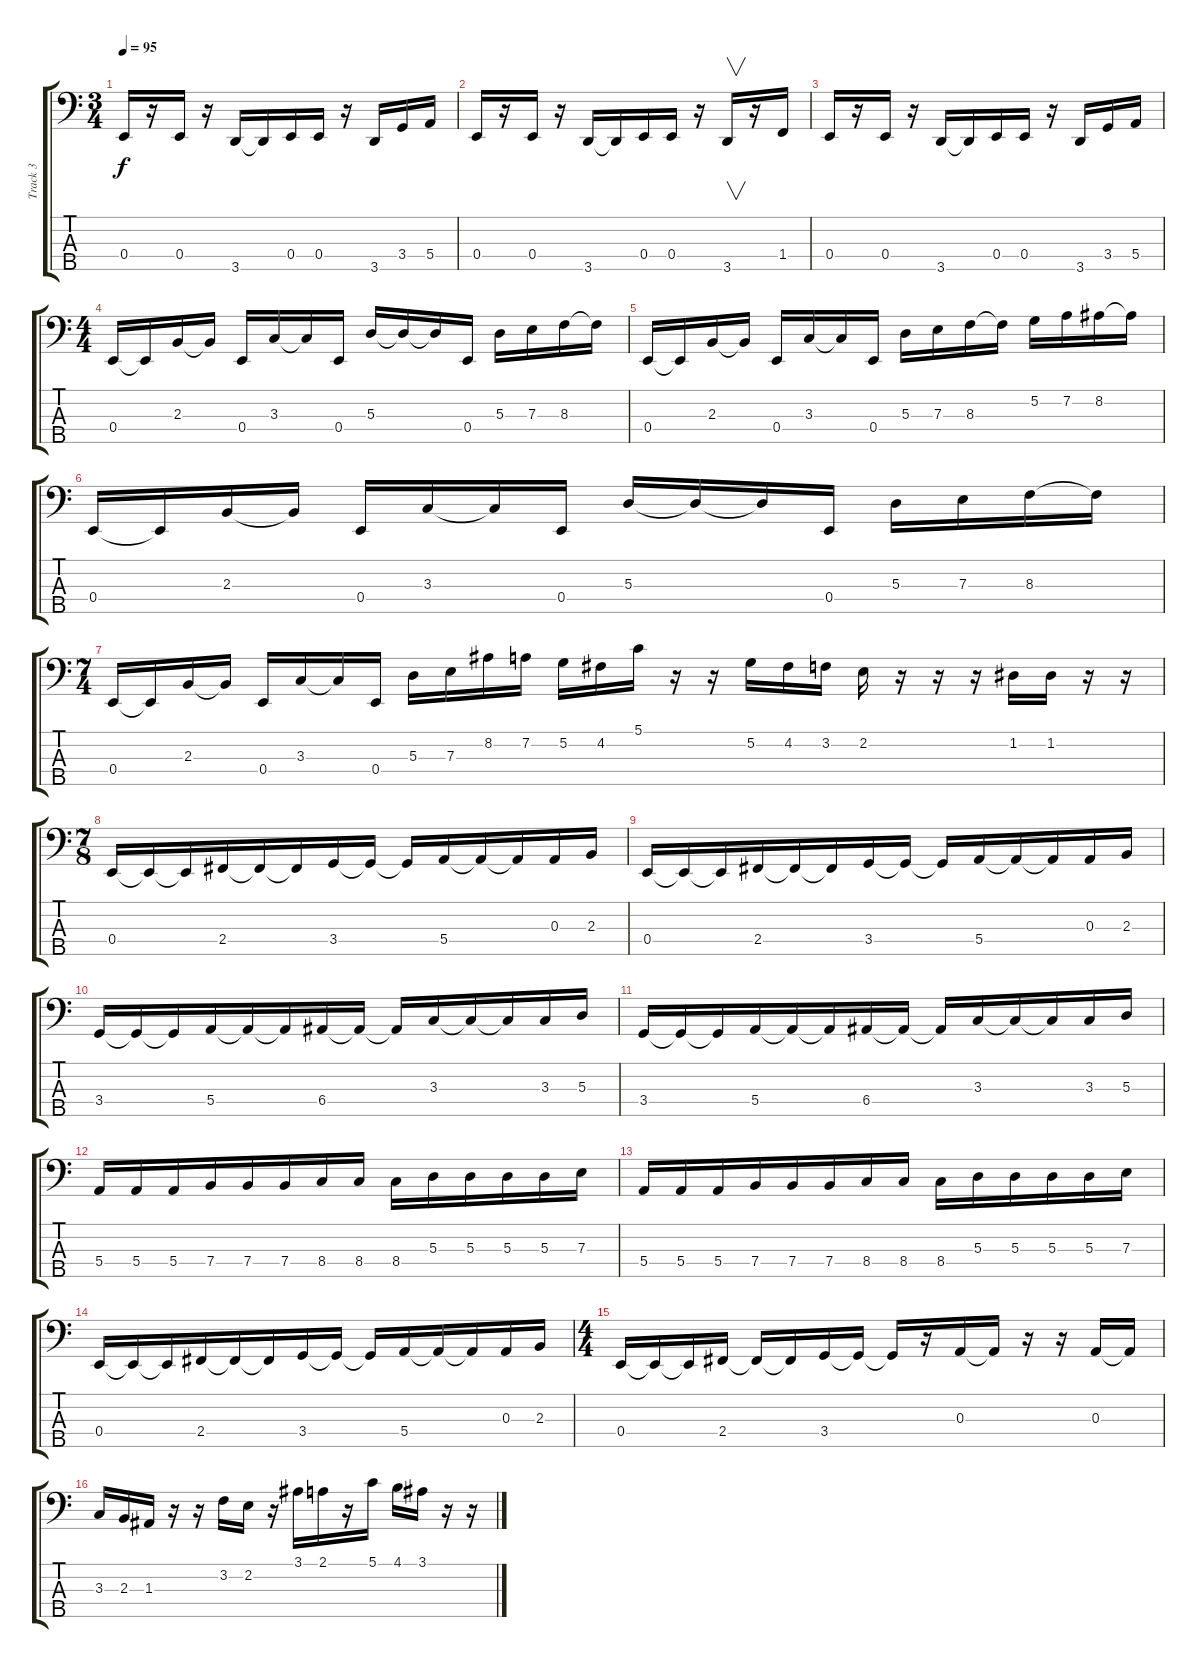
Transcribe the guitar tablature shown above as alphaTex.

\track ("Track 3" "Track 3") {instrument electricbassfinger}
\staff {score tabs}
\tuning (G2 D2 A1 E1 B0) {hide}
\ts (3 4)
\tempo 95
\clef f4
\ks c
0.4.16{dy f} r.16 0.4.16 r.16 3.5.16 3.5{t}.16 0.4.16 0.4.16 r.16 3.5.16 3.4.16 5.4.16 |
0.4.16 r.16 0.4.16 r.16 3.5.16 3.5{t}.16 0.4.16 0.4.16 r.16 3.5.16{v} r.16 1.4.16 |
0.4.16 r.16 0.4.16 r.16 3.5.16 3.5{t}.16 0.4.16 0.4.16 r.16 3.5.16 3.4.16 5.4.16 |
\ts (4 4)
0.4.16 0.4{t}.16 2.3.16 2.3{t}.16 0.4.16 3.3.16 3.3{t}.16 0.4.16 5.3.16 5.3{t}.16 5.3{t}.16 0.4.16 5.3.16 7.3.16 8.3.16 8.3{t}.16 |
0.4.16 0.4{t}.16 2.3.16 2.3{t}.16 0.4.16 3.3.16 3.3{t}.16 0.4.16 5.3.16 7.3.16 8.3.16 8.3{t}.16 5.2.16 7.2.16 8.2.16 8.2{t}.16 |
0.4.16 0.4{t}.16 2.3.16 2.3{t}.16 0.4.16 3.3.16 3.3{t}.16 0.4.16 5.3.16 5.3{t}.16 5.3{t}.16 0.4.16 5.3.16 7.3.16 8.3.16 8.3{t}.16 |
\ts (7 4)
0.4.16 0.4{t}.16 2.3.16 2.3{t}.16 0.4.16 3.3.16 3.3{t}.16 0.4.16 5.3.16 7.3.16 8.2.16 7.2.16 5.2.16 4.2.16 5.1.16 r.16 r.16 5.2.16 4.2.16 3.2.16 2.2.16 r.16 r.16 r.16 1.2.16 1.2.16 r.16 r.16 |
\ts (7 8)
0.4.16 0.4{t}.16 0.4{t}.16 2.4.16 2.4{t}.16 2.4{t}.16 3.4.16 3.4{t}.16 3.4{t}.16 5.4.16 5.4{t}.16 5.4{t}.16 0.3.16 2.3.16 |
0.4.16 0.4{t}.16 0.4{t}.16 2.4.16 2.4{t}.16 2.4{t}.16 3.4.16 3.4{t}.16 3.4{t}.16 5.4.16 5.4{t}.16 5.4{t}.16 0.3.16 2.3.16 |
3.4.16 3.4{t}.16 3.4{t}.16 5.4.16 5.4{t}.16 5.4{t}.16 6.4.16 6.4{t}.16 6.4{t}.16 3.3.16 3.3{t}.16 3.3{t}.16 3.3.16 5.3.16 |
3.4.16 3.4{t}.16 3.4{t}.16 5.4.16 5.4{t}.16 5.4{t}.16 6.4.16 6.4{t}.16 6.4{t}.16 3.3.16 3.3{t}.16 3.3{t}.16 3.3.16 5.3.16 |
5.4.16 5.4.16 5.4.16 7.4.16 7.4.16 7.4.16 8.4.16 8.4.16 8.4.16 5.3.16 5.3.16 5.3.16 5.3.16 7.3.16 |
5.4.16 5.4.16 5.4.16 7.4.16 7.4.16 7.4.16 8.4.16 8.4.16 8.4.16 5.3.16 5.3.16 5.3.16 5.3.16 7.3.16 |
0.4.16 0.4{t}.16 0.4{t}.16 2.4.16 2.4{t}.16 2.4{t}.16 3.4.16 3.4{t}.16 3.4{t}.16 5.4.16 5.4{t}.16 5.4{t}.16 0.3.16 2.3.16 |
\ts (4 4)
0.4.16 0.4{t}.16 0.4{t}.16 2.4.16 2.4{t}.16 2.4{t}.16 3.4.16 3.4{t}.16 3.4{t}.16 r.16 0.3.16 0.3{t}.16 r.16 r.16 0.3.16 0.3{t}.16 |
3.3.16 2.3.16 1.3.16 r.16 r.16 3.2.16 2.2.16 r.16 3.1.16 2.1.16 r.16 5.1.16 4.1.16 3.1.16 r.16 r.16
